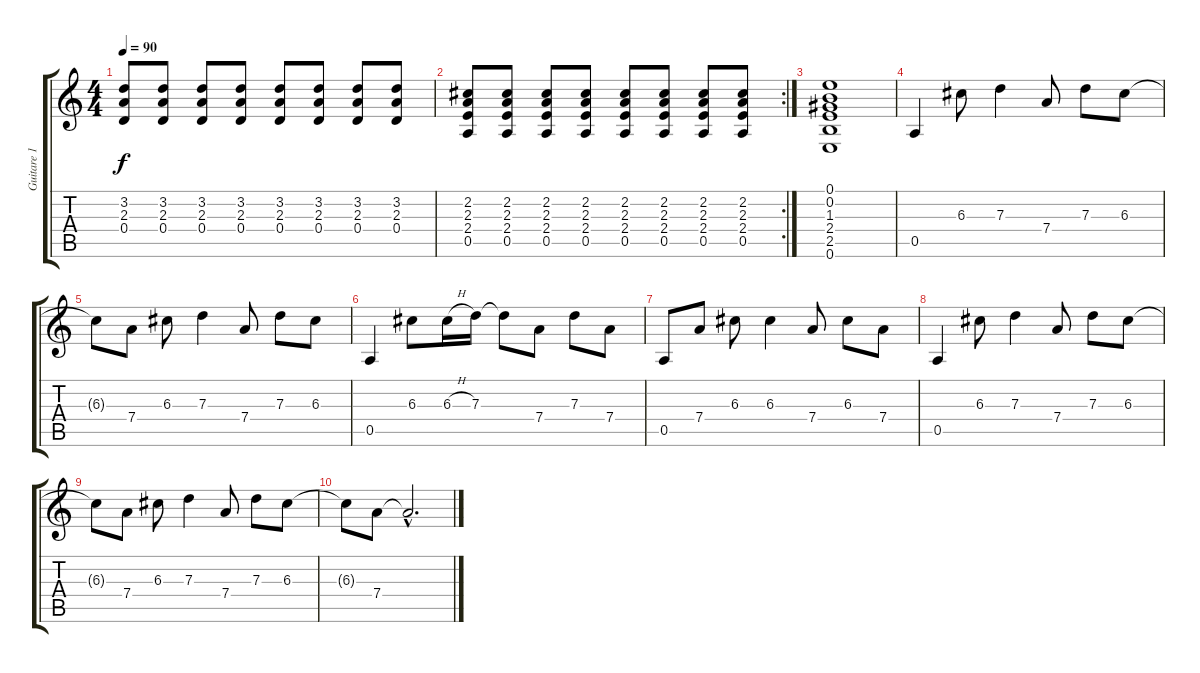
\track ("Guitare 1" "Guitare 1") {instrument acousticguitarnylon}
\staff {score tabs}
\tuning (E4 B3 G3 D3 A2 E2) {hide}
\ts (4 4)
\tempo 90
\clef g2
\ks c
(3.2 2.3 0.4).8{dy f} (3.2 2.3 0.4).8 (3.2 2.3 0.4).8 (3.2 2.3 0.4).8 (3.2 2.3 0.4).8 (3.2 2.3 0.4).8 (3.2 2.3 0.4).8 (3.2 2.3 0.4).8 |
\rc 2
(2.2 2.3 2.4 0.5).8 (2.2 2.3 2.4 0.5).8 (2.2 2.3 2.4 0.5).8 (2.2 2.3 2.4 0.5).8 (2.2 2.3 2.4 0.5).8 (2.2 2.3 2.4 0.5).8 (2.2 2.3 2.4 0.5).8 (2.2 2.3 2.4 0.5).8 |
(0.1 0.2 1.3 2.4 2.5 0.6).1 |
0.5.4 6.3.8 7.3.4 7.4.8 7.3.8 6.3.8 |
6.3{t}.8 7.4.8 6.3.8 7.3.4 7.4.8 7.3.8 6.3.8 |
0.5.4 6.3.8 6.3{h}.16 7.3.16 7.3{t}.8 7.4.8 7.3.8 7.4.8 |
0.5.8 7.4.8 6.3.8 6.3.4 7.4.8 6.3.8 7.4.8 |
0.5.4 6.3.8 7.3.4 7.4.8 7.3.8 6.3.8 |
6.3{t}.8 7.4.8 6.3.8 7.3.4 7.4.8 7.3.8 6.3.8 |
6.3{t}.8 7.4.8 7.4{hac t}.2{d}
